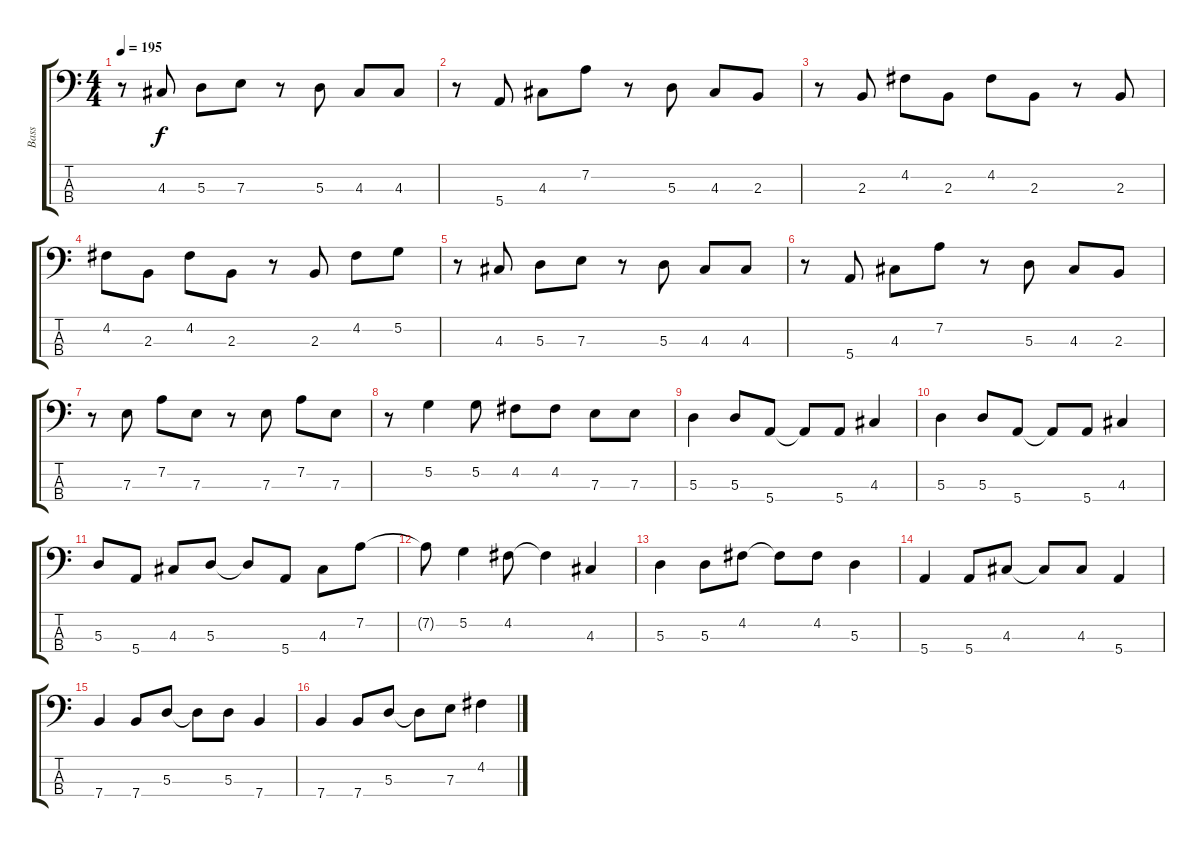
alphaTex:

\track ("Bass" "Bass") {instrument electricbasspick}
\staff {score tabs}
\tuning (G2 D2 A1 E1) {hide}
\ts (4 4)
\tempo 195
\clef f4
\ks c
r.8{dy f} 4.3.8 5.3.8 7.3.8 r.8 5.3.8 4.3.8 4.3.8 |
r.8 5.4.8 4.3.8 7.2.8 r.8 5.3.8 4.3.8 2.3.8 |
r.8 2.3.8 4.2.8 2.3.8 4.2.8 2.3.8 r.8 2.3.8 |
4.2.8 2.3.8 4.2.8 2.3.8 r.8 2.3.8 4.2.8 5.2.8 |
r.8 4.3.8 5.3.8 7.3.8 r.8 5.3.8 4.3.8 4.3.8 |
r.8 5.4.8 4.3.8 7.2.8 r.8 5.3.8 4.3.8 2.3.8 |
r.8 7.3.8 7.2.8 7.3.8 r.8 7.3.8 7.2.8 7.3.8 |
r.8 5.2.4 5.2.8 4.2.8 4.2.8 7.3.8 7.3.8 |
5.3.4 5.3.8 5.4.8 5.4{t}.8 5.4.8 4.3.4 |
5.3.4 5.3.8 5.4.8 5.4{t}.8 5.4.8 4.3.4 |
5.3.8 5.4.8 4.3.8 5.3.8 5.3{t}.8 5.4.8 4.3.8 7.2.8 |
7.2{t}.8 5.2.4 4.2.8 4.2{t}.4 4.3.4 |
5.3.4 5.3.8 4.2.8 4.2{t}.8 4.2.8 5.3.4 |
5.4.4 5.4.8 4.3.8 4.3{t}.8 4.3.8 5.4.4 |
7.4.4 7.4.8 5.3.8 5.3{t}.8 5.3.8 7.4.4 |
7.4.4 7.4.8 5.3.8 5.3{t}.8 7.3.8 4.2.4
